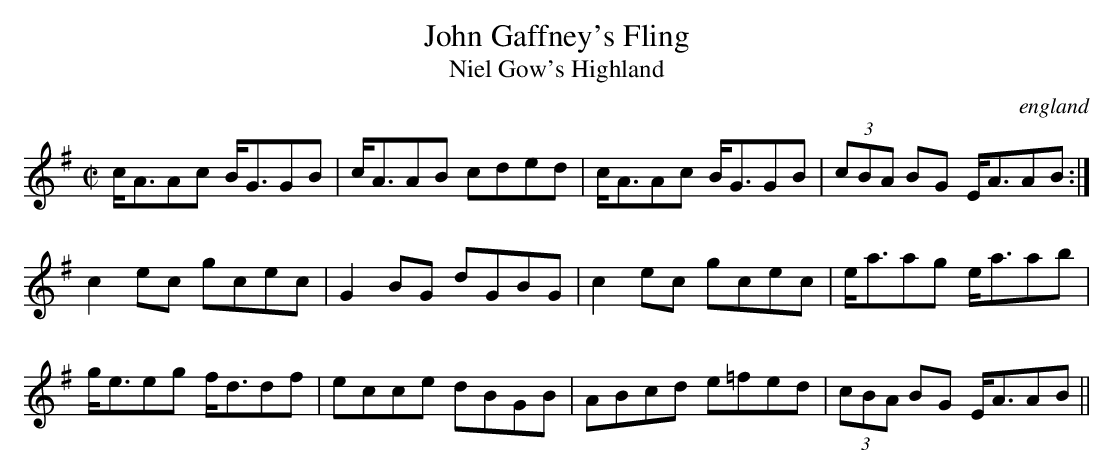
X:1
T:John Gaffney's Fling
T:Niel Gow's Highland
O:england
M:C|
K:Ador
c<AAc B<GGB|c<AAB cded|c<AAc B<GGB|(3cBA BG E<AAB:|
c2ec gcec|G2BG dGBG|c2ec gcec|e<aag e<aab|
g<eeg f<ddf|ecce dBGB|ABcd e=fed|(3cBA BG E<AAB||
